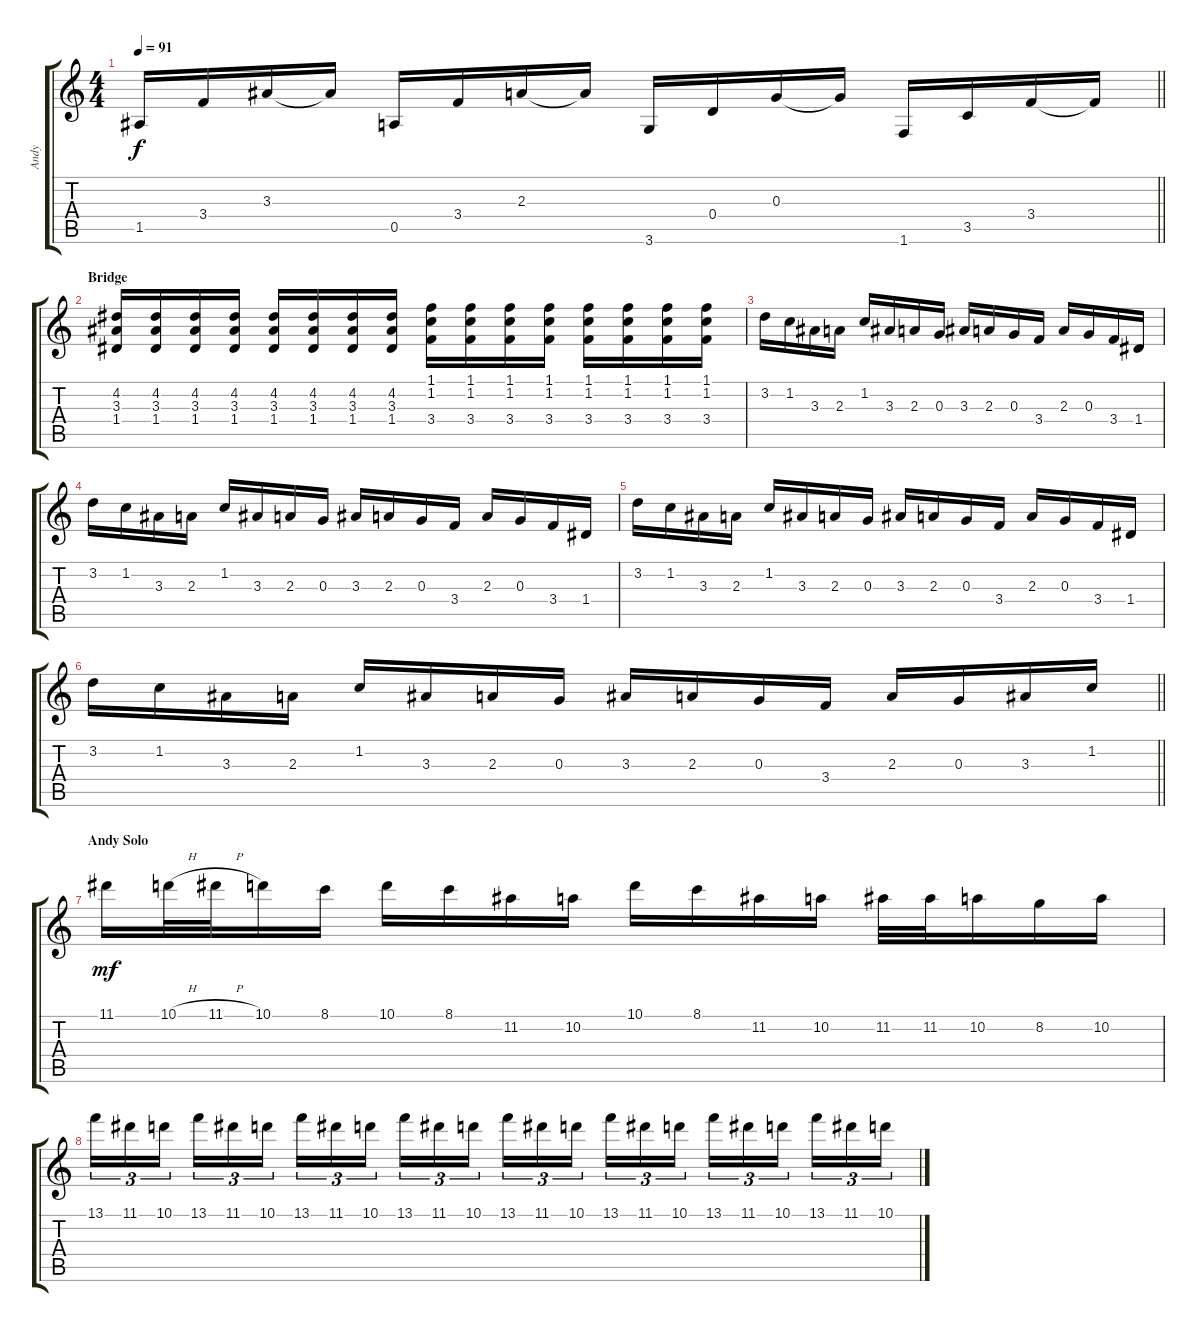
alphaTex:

\track ("Andy" "Andy") {instrument acousticguitarsteel}
\staff {score tabs}
\tuning (E4 B3 G3 D3 A2 E2) {hide}
\ts (4 4)
\tempo 91
\clef g2
\barLineRight lightlight
\ks c
1.5.16{dy f} 3.4.16 3.3.16 3.3{t}.16 0.5.16 3.4.16 2.3.16 2.3{t}.16 3.6.16 0.4.16 0.3.16 0.3{t}.16 1.6.16 3.5.16 3.4.16 3.4{t}.16 |
\section ("" "Bridge")
(4.2 3.3 1.4).16 (4.2 3.3 1.4).16 (4.2 3.3 1.4).16 (4.2 3.3 1.4).16 (4.2 3.3 1.4).16 (4.2 3.3 1.4).16 (4.2 3.3 1.4).16 (4.2 3.3 1.4).16 (1.1 1.2 3.4).16 (1.1 1.2 3.4).16 (1.1 1.2 3.4).16 (1.1 1.2 3.4).16 (1.1 1.2 3.4).16 (1.1 1.2 3.4).16 (1.1 1.2 3.4).16 (1.1 1.2 3.4).16 |
3.2.16 1.2.16 3.3.16 2.3.16 1.2.16 3.3.16 2.3.16 0.3.16 3.3.16 2.3.16 0.3.16 3.4.16 2.3.16 0.3.16 3.4.16 1.4.16 |
3.2.16 1.2.16 3.3.16 2.3.16 1.2.16 3.3.16 2.3.16 0.3.16 3.3.16 2.3.16 0.3.16 3.4.16 2.3.16 0.3.16 3.4.16 1.4.16 |
3.2.16 1.2.16 3.3.16 2.3.16 1.2.16 3.3.16 2.3.16 0.3.16 3.3.16 2.3.16 0.3.16 3.4.16 2.3.16 0.3.16 3.4.16 1.4.16 |
\barLineRight lightlight
3.2.16 1.2.16 3.3.16 2.3.16 1.2.16 3.3.16 2.3.16 0.3.16 3.3.16 2.3.16 0.3.16 3.4.16 2.3.16 0.3.16 3.3.16 1.2.16 |
\section ("" "Andy Solo")
11.1.16{dy mf} 10.1{h}.32 11.1{h}.32 10.1.16 8.1.16 10.1.16 8.1.16 11.2.16 10.2.16 10.1.16 8.1.16 11.2.16 10.2.16 11.2.32 11.2.32 10.2.16 8.2.16 10.2.16 |
13.1.16{tu (3 2)} 11.1.16{tu (3 2)} 10.1.16{tu (3 2) beam splitsecondary} 13.1.16{tu (3 2)} 11.1.16{tu (3 2)} 10.1.16{tu (3 2)} 13.1.16{tu (3 2)} 11.1.16{tu (3 2)} 10.1.16{tu (3 2) beam splitsecondary} 13.1.16{tu (3 2)} 11.1.16{tu (3 2)} 10.1.16{tu (3 2)} 13.1.16{tu (3 2)} 11.1.16{tu (3 2)} 10.1.16{tu (3 2) beam splitsecondary} 13.1.16{tu (3 2)} 11.1.16{tu (3 2)} 10.1.16{tu (3 2)} 13.1.16{tu (3 2)} 11.1.16{tu (3 2)} 10.1.16{tu (3 2) beam splitsecondary} 13.1.16{tu (3 2)} 11.1.16{tu (3 2)} 10.1.16{tu (3 2)}
